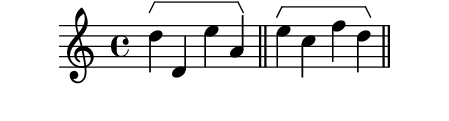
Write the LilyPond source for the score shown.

\version "2.10.33"

\include "../config/lib.ly"

\score {
  \new Staff {
    \time 4/4
    \relative c'' {
      \bracketUp
      \override TextScript #'extra-offset = #'( 0 . 2 )
      d\startGroup^\markup{m1} d, e' a,\stopGroup
      \bar "||"
      e'\startGroup^\markup{m2} c f d\stopGroup
      \bar "||"
    }
  }
  \layout {
    \context {
      \Staff \consists "Horizontal_bracket_engraver"
    }
  }
}
\paper {
  paper-width = 7.6\cm
  paper-height = 2.3\cm
  line-width = 7.5\cm
  top-margin = -.5\cm
  left-margin = .1\cm
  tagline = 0
  indent = 0
}
